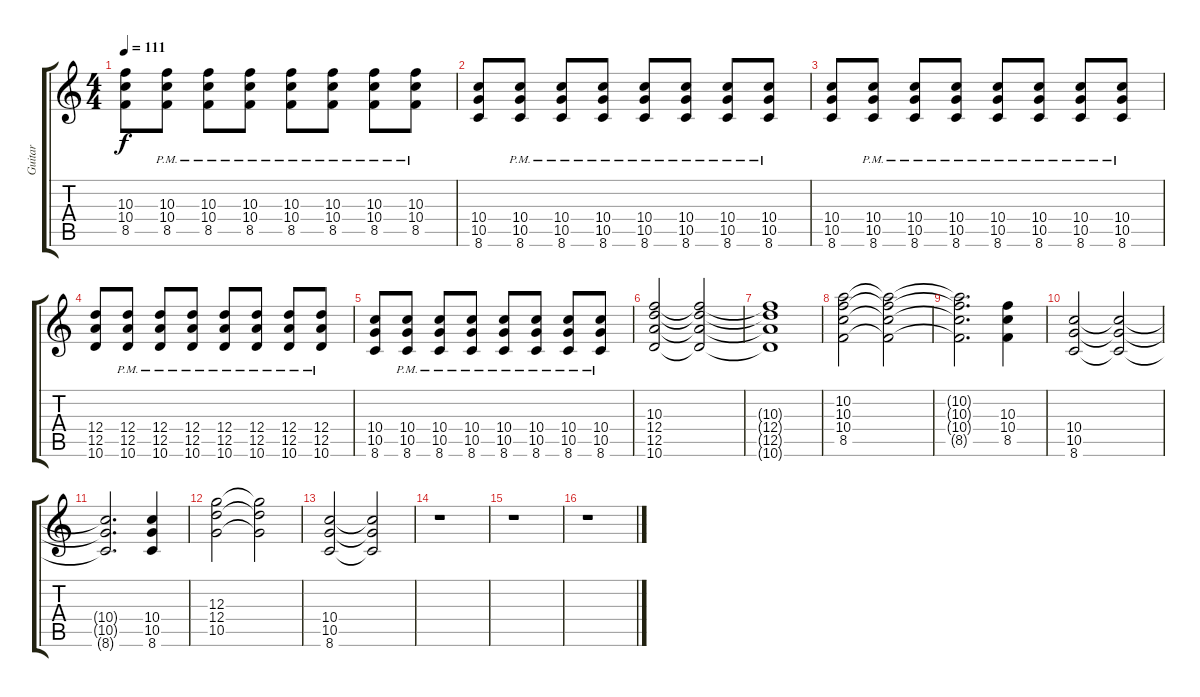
\track ("Guitar" "Guitar") {instrument overdrivenguitar}
\staff {score tabs}
\tuning (E4 B3 G3 D3 A2 E2) {hide}
\ts (4 4)
\tempo 111
\clef g2
\ks c
(10.3 10.4 8.5).8{dy f} (10.3{pm} 10.4{pm} 8.5{pm}).8{volume 7} (10.3{pm} 10.4{pm} 8.5{pm}).8 (10.3{pm} 10.4{pm} 8.5{pm}).8 (10.3{pm} 10.4{pm} 8.5{pm}).8 (10.3{pm} 10.4{pm} 8.5{pm}).8 (10.3{pm} 10.4{pm} 8.5{pm}).8 (10.3{pm} 10.4{pm} 8.5{pm}).8{volume 12} |
(10.4 10.5 8.6).8 (10.4{pm} 10.5{pm} 8.6{pm}).8{volume 7} (10.4{pm} 10.5{pm} 8.6{pm}).8 (10.4{pm} 10.5{pm} 8.6{pm}).8 (10.4{pm} 10.5{pm} 8.6{pm}).8 (10.4{pm} 10.5{pm} 8.6{pm}).8 (10.4{pm} 10.5{pm} 8.6{pm}).8 (10.4{pm} 10.5{pm} 8.6{pm}).8{volume 12} |
(10.4 10.5 8.6).8 (10.4{pm} 10.5{pm} 8.6{pm}).8{volume 7} (10.4{pm} 10.5{pm} 8.6{pm}).8 (10.4{pm} 10.5{pm} 8.6{pm}).8 (10.4{pm} 10.5{pm} 8.6{pm}).8 (10.4{pm} 10.5{pm} 8.6{pm}).8 (10.4{pm} 10.5{pm} 8.6{pm}).8 (10.4{pm} 10.5{pm} 8.6{pm}).8{volume 12} |
(12.4 12.5 10.6).8{volume 12} (12.4{pm} 12.5{pm} 10.6{pm}).8{volume 7} (12.4{pm} 12.5{pm} 10.6{pm}).8 (12.4{pm} 12.5{pm} 10.6{pm}).8 (12.4{pm} 12.5{pm} 10.6{pm}).8 (12.4{pm} 12.5{pm} 10.6{pm}).8 (12.4{pm} 12.5{pm} 10.6{pm}).8 (12.4{pm} 12.5{pm} 10.6{pm}).8{volume 12} |
(10.4 10.5 8.6).8 (10.4{pm} 10.5{pm} 8.6{pm}).8{volume 7} (10.4{pm} 10.5{pm} 8.6{pm}).8 (10.4{pm} 10.5{pm} 8.6{pm}).8 (10.4{pm} 10.5{pm} 8.6{pm}).8 (10.4{pm} 10.5{pm} 8.6{pm}).8 (10.4{pm} 10.5{pm} 8.6{pm}).8 (10.4{pm} 10.5{pm} 8.6{pm}).8{volume 12} |
(10.3 12.4 12.5 10.6).2 (10.3{t} 12.4{t} 12.5{t} 10.6{t}).2{volume 9} |
(10.3{t} 12.4{t} 12.5{t} 10.6{t}).1{volume 7} |
(10.2 10.3 10.4 8.5).2{volume 12} (10.2{t} 10.3{t} 10.4{t} 8.5{t}).2{volume 9} |
(10.2{t} 10.3{t} 10.4{t} 8.5{t}).2{d volume 7} (10.3 10.4 8.5).4{volume 12} |
(10.4 10.5 8.6).2 (10.4{t} 10.5{t} 8.6{t}).2{volume 9} |
(10.4{t} 10.5{t} 8.6{t}).2{d volume 12} (10.4 10.5 8.6).4{volume 12} |
(12.3 12.4 10.5).2 (12.3{t} 12.4{t} 10.5{t}).2{volume 9} |
(10.4 10.5 8.6).2 (10.4{t} 10.5{t} 8.6{t}).2{volume 9} |
r.1 |
r.1 |
r.1
